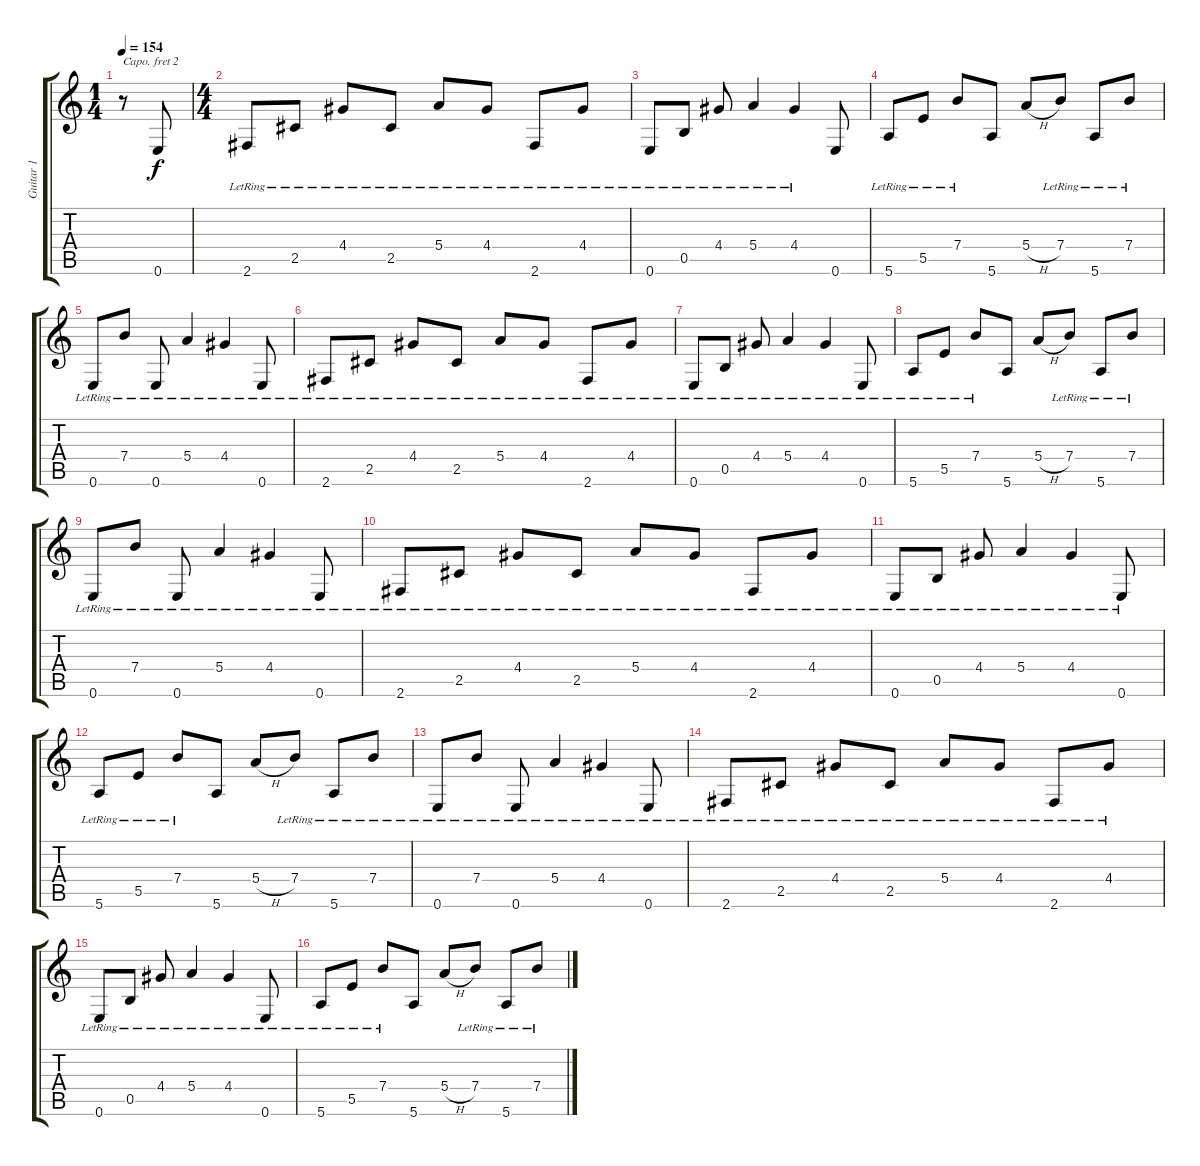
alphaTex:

\track ("Guitar 1" "Guitar 1") {instrument electricguitarclean}
\staff {score tabs}
\capo 2
\tuning (E4 B3 G3 D3 A2 D2) {hide}
\ts (1 4)
\tempo 154
\clef g2
\ks c
r.8{dy f instrument electricguitarclean} 0.6.8 |
\ts (4 4)
2.6{lr}.8 2.5{lr}.8 4.4{lr}.8 2.5{lr}.8 5.4{lr}.8 4.4{lr}.8 2.6{lr}.8 4.4{lr}.8 |
0.6{lr}.8 0.5{lr}.8 4.4{lr}.8 5.4{lr}.4 4.4{lr}.4 0.6.8 |
5.6{lr}.8 5.5{lr}.8 7.4{lr}.8 5.6.8 5.4{h}.8 7.4{lr}.8 5.6{lr}.8 7.4{lr}.8 |
0.6{lr}.8 7.4{lr}.8 0.6{lr}.8 5.4{lr}.4 4.4{lr}.4 0.6{lr}.8 |
2.6{lr}.8 2.5{lr}.8 4.4{lr}.8 2.5{lr}.8 5.4{lr}.8 4.4{lr}.8 2.6{lr}.8 4.4{lr}.8 |
0.6{lr}.8 0.5{lr}.8 4.4{lr}.8 5.4{lr}.4 4.4{lr}.4 0.6{lr}.8 |
5.6{lr}.8 5.5{lr}.8 7.4{lr}.8 5.6.8 5.4{h}.8 7.4{lr}.8 5.6{lr}.8 7.4{lr}.8 |
0.6{lr}.8 7.4{lr}.8 0.6{lr}.8 5.4{lr}.4 4.4{lr}.4 0.6{lr}.8 |
2.6{lr}.8 2.5{lr}.8 4.4{lr}.8 2.5{lr}.8 5.4{lr}.8 4.4{lr}.8 2.6{lr}.8 4.4{lr}.8 |
0.6{lr}.8 0.5{lr}.8 4.4{lr}.8 5.4{lr}.4 4.4{lr}.4 0.6{lr}.8 |
5.6{lr}.8 5.5{lr}.8 7.4{lr}.8 5.6.8 5.4{h}.8 7.4{lr}.8 5.6{lr}.8 7.4{lr}.8 |
0.6{lr}.8 7.4{lr}.8 0.6{lr}.8 5.4{lr}.4 4.4{lr}.4 0.6{lr}.8 |
2.6{lr}.8 2.5{lr}.8 4.4{lr}.8 2.5{lr}.8 5.4{lr}.8 4.4{lr}.8 2.6{lr}.8 4.4{lr}.8 |
0.6{lr}.8 0.5{lr}.8 4.4{lr}.8 5.4{lr}.4 4.4{lr}.4 0.6{lr}.8 |
5.6{lr}.8 5.5{lr}.8 7.4{lr}.8 5.6.8 5.4{h}.8 7.4{lr}.8 5.6{lr}.8 7.4{lr}.8
